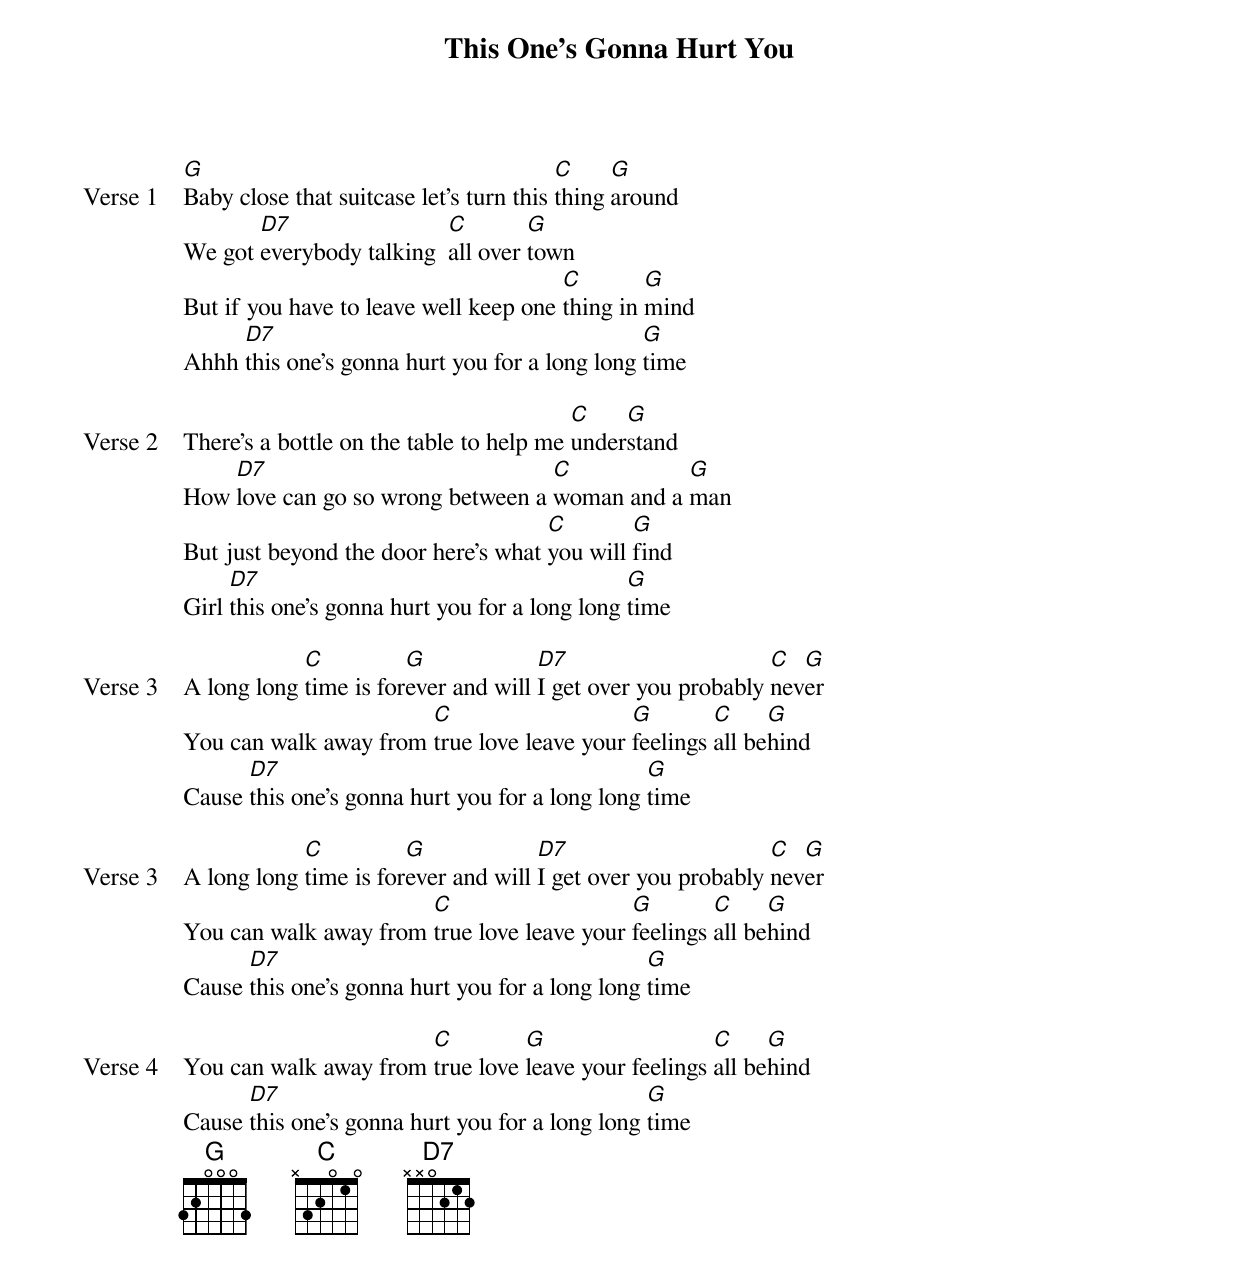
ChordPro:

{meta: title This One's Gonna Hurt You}
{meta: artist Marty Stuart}
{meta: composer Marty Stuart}
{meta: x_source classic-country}
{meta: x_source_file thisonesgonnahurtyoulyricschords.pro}
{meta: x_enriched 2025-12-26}

{start_of_verse: Verse 1}
[G]Baby close that suitcase let's turn this [C]thing [G]around
We got [D7]everybody talking  [C]all over [G]town
But if you have to leave well keep one [C]thing in [G]mind
Ahhh [D7]this one's gonna hurt you for a long long [G]time
{end_of_verse}

{start_of_verse: Verse 2}
There's a bottle on the table to help me [C]under[G]stand
How [D7]love can go so wrong between a [C]woman and a [G]man
But just beyond the door here's what [C]you will [G]find
Girl [D7]this one's gonna hurt you for a long long [G]time
{end_of_verse}

{start_of_verse: Verse 3}
A long long [C]time is for[G]ever and will [D7]I get over you probably [C]nev[G]er
You can walk away from [C]true love leave your [G]feelings [C]all be[G]hind
Cause [D7]this one's gonna hurt you for a long long [G]time
{end_of_verse}

{start_of_verse: Verse 3}
A long long [C]time is for[G]ever and will [D7]I get over you probably [C]nev[G]er
You can walk away from [C]true love leave your [G]feelings [C]all be[G]hind
Cause [D7]this one's gonna hurt you for a long long [G]time
{end_of_verse}

{start_of_verse: Verse 4}
You can walk away from [C]true love [G]leave your feelings [C]all be[G]hind
Cause [D7]this one's gonna hurt you for a long long [G]time
{end_of_verse}
